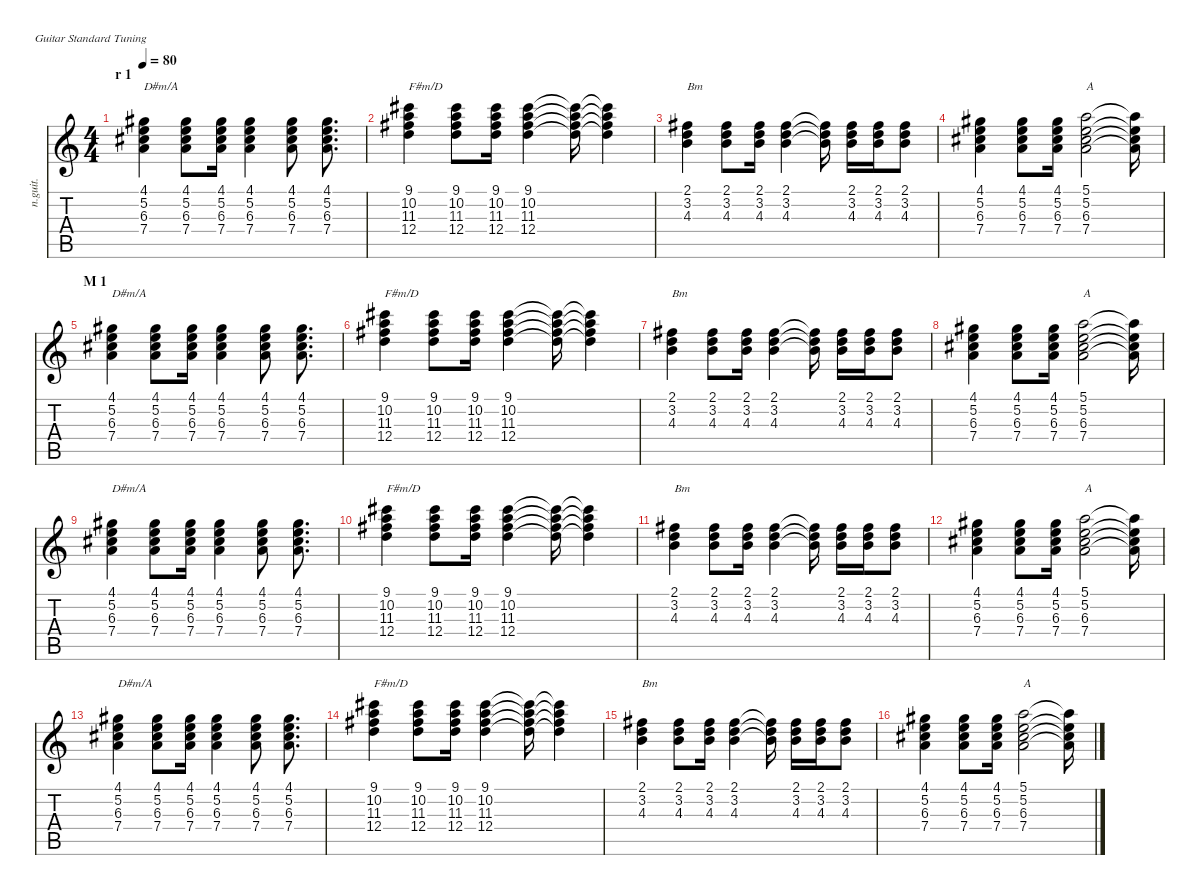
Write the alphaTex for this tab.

\defaultSystemsLayout 4
\hideDynamics
\bracketExtendMode nobrackets
\otherSystemsTrackNameOrientation horizontal
\track ("clean guitar" "n.guit.") {instrument acousticguitarnylon}
\staff {score tabs}
\tuning (E4 B3 G3 D3 A2 E2)
\ts (4 4)
\section ("" "r 1")
\tempo 80
\clef g2
\ks c
(4.1{acc #} 5.2 6.3{acc #} 7.4).4{txt "D#m/A" dy f instrument acousticguitarnylon beam Down} (4.1{acc #} 5.2 6.3{acc #} 7.4).8{beam Down} (4.1{acc #} 5.2 6.3{acc #} 7.4).16{beam Down} (4.1{acc #} 5.2 6.3{acc #} 7.4).4{beam Down} (4.1{acc #} 5.2 6.3{acc #} 7.4).8{beam Down} (4.1{acc #} 5.2 6.3{acc #} 7.4).8{d beam Down} |
(9.1{acc #} 10.2 11.3{acc #} 12.4).4{txt "F#m/D" beam Down} (9.1{acc #} 10.2 11.3{acc #} 12.4).8{beam Down} (9.1{acc #} 10.2 11.3{acc #} 12.4).16{beam Down} (9.1{acc #} 10.2 11.3{acc #} 12.4).4{beam Down} (9.1{t acc #} 10.2{t} 11.3{t acc #} 12.4{t}).16{beam Down} (9.1{t acc #} 10.2{t} 11.3{t acc #} 12.4{t}).4{beam Down} |
(2.1{acc #} 3.2 4.3).4{txt "Bm" beam Down} (2.1{acc #} 3.2 4.3).8{beam Down} (2.1{acc #} 3.2 4.3).16{beam Down} (2.1{acc #} 3.2 4.3).4{beam Down} (2.1{t acc #} 3.2{t} 4.3{t}).16{beam Down} (2.1{acc #} 3.2 4.3).16{beam Down} (2.1{acc #} 3.2 4.3).16{beam Down} (2.1{acc #} 3.2 4.3).8{beam Down} |
(4.1{acc #} 5.2 6.3{acc #} 7.4).4{beam Down} (4.1{acc #} 5.2 6.3{acc #} 7.4).8{beam Down} (4.1{acc #} 5.2 6.3{acc #} 7.4).16{beam Down} (5.1 5.2 6.3{acc #} 7.4).2{txt "A" beam Down} (5.1{t} 5.2{t} 6.3{t acc #} 7.4{t}).16{beam Down} |
\section ("" "M 1")
(4.1{acc #} 5.2 6.3{acc #} 7.4).4{txt "D#m/A" beam Down} (4.1{acc #} 5.2 6.3{acc #} 7.4).8{beam Down} (4.1{acc #} 5.2 6.3{acc #} 7.4).16{beam Down} (4.1{acc #} 5.2 6.3{acc #} 7.4).4{beam Down} (4.1{acc #} 5.2 6.3{acc #} 7.4).8{beam Down} (4.1{acc #} 5.2 6.3{acc #} 7.4).8{d beam Down} |
(9.1{acc #} 10.2 11.3{acc #} 12.4).4{txt "F#m/D" beam Down} (9.1{acc #} 10.2 11.3{acc #} 12.4).8{beam Down} (9.1{acc #} 10.2 11.3{acc #} 12.4).16{beam Down} (9.1{acc #} 10.2 11.3{acc #} 12.4).4{beam Down} (9.1{t acc #} 10.2{t} 11.3{t acc #} 12.4{t}).16{beam Down} (9.1{t acc #} 10.2{t} 11.3{t acc #} 12.4{t}).4{beam Down} |
(2.1{acc #} 3.2 4.3).4{txt "Bm" beam Down} (2.1{acc #} 3.2 4.3).8{beam Down} (2.1{acc #} 3.2 4.3).16{beam Down} (2.1{acc #} 3.2 4.3).4{beam Down} (2.1{t acc #} 3.2{t} 4.3{t}).16{beam Down} (2.1{acc #} 3.2 4.3).16{beam Down} (2.1{acc #} 3.2 4.3).16{beam Down} (2.1{acc #} 3.2 4.3).8{beam Down} |
(4.1{acc #} 5.2 6.3{acc #} 7.4).4{beam Down} (4.1{acc #} 5.2 6.3{acc #} 7.4).8{beam Down} (4.1{acc #} 5.2 6.3{acc #} 7.4).16{beam Down} (5.1 5.2 6.3{acc #} 7.4).2{txt "A" beam Down} (5.1{t} 5.2{t} 6.3{t acc #} 7.4{t}).16{beam Down} |
(4.1{acc #} 5.2 6.3{acc #} 7.4).4{txt "D#m/A" beam Down} (4.1{acc #} 5.2 6.3{acc #} 7.4).8{beam Down} (4.1{acc #} 5.2 6.3{acc #} 7.4).16{beam Down} (4.1{acc #} 5.2 6.3{acc #} 7.4).4{beam Down} (4.1{acc #} 5.2 6.3{acc #} 7.4).8{beam Down} (4.1{acc #} 5.2 6.3{acc #} 7.4).8{d beam Down} |
(9.1{acc #} 10.2 11.3{acc #} 12.4).4{txt "F#m/D" beam Down} (9.1{acc #} 10.2 11.3{acc #} 12.4).8{beam Down} (9.1{acc #} 10.2 11.3{acc #} 12.4).16{beam Down} (9.1{acc #} 10.2 11.3{acc #} 12.4).4{beam Down} (9.1{t acc #} 10.2{t} 11.3{t acc #} 12.4{t}).16{beam Down} (9.1{t acc #} 10.2{t} 11.3{t acc #} 12.4{t}).4{beam Down} |
(2.1{acc #} 3.2 4.3).4{txt "Bm" beam Down} (2.1{acc #} 3.2 4.3).8{beam Down} (2.1{acc #} 3.2 4.3).16{beam Down} (2.1{acc #} 3.2 4.3).4{beam Down} (2.1{t acc #} 3.2{t} 4.3{t}).16{beam Down} (2.1{acc #} 3.2 4.3).16{beam Down} (2.1{acc #} 3.2 4.3).16{beam Down} (2.1{acc #} 3.2 4.3).8{beam Down} |
(4.1{acc #} 5.2 6.3{acc #} 7.4).4{beam Down} (4.1{acc #} 5.2 6.3{acc #} 7.4).8{beam Down} (4.1{acc #} 5.2 6.3{acc #} 7.4).16{beam Down} (5.1 5.2 6.3{acc #} 7.4).2{txt "A" beam Down} (5.1{t} 5.2{t} 6.3{t acc #} 7.4{t}).16{beam Down} |
(4.1{acc #} 5.2 6.3{acc #} 7.4).4{txt "D#m/A" beam Down} (4.1{acc #} 5.2 6.3{acc #} 7.4).8{beam Down} (4.1{acc #} 5.2 6.3{acc #} 7.4).16{beam Down} (4.1{acc #} 5.2 6.3{acc #} 7.4).4{beam Down} (4.1{acc #} 5.2 6.3{acc #} 7.4).8{beam Down} (4.1{acc #} 5.2 6.3{acc #} 7.4).8{d beam Down} |
(9.1{acc #} 10.2 11.3{acc #} 12.4).4{txt "F#m/D" beam Down} (9.1{acc #} 10.2 11.3{acc #} 12.4).8{beam Down} (9.1{acc #} 10.2 11.3{acc #} 12.4).16{beam Down} (9.1{acc #} 10.2 11.3{acc #} 12.4).4{beam Down} (9.1{t acc #} 10.2{t} 11.3{t acc #} 12.4{t}).16{beam Down} (9.1{t acc #} 10.2{t} 11.3{t acc #} 12.4{t}).4{beam Down} |
(2.1{acc #} 3.2 4.3).4{txt "Bm" beam Down} (2.1{acc #} 3.2 4.3).8{beam Down} (2.1{acc #} 3.2 4.3).16{beam Down} (2.1{acc #} 3.2 4.3).4{beam Down} (2.1{t acc #} 3.2{t} 4.3{t}).16{beam Down} (2.1{acc #} 3.2 4.3).16{beam Down} (2.1{acc #} 3.2 4.3).16{beam Down} (2.1{acc #} 3.2 4.3).8{beam Down} |
(4.1{acc #} 5.2 6.3{acc #} 7.4).4{beam Down} (4.1{acc #} 5.2 6.3{acc #} 7.4).8{beam Down} (4.1{acc #} 5.2 6.3{acc #} 7.4).16{beam Down} (5.1 5.2 6.3{acc #} 7.4).2{txt "A" beam Down} (5.1{t} 5.2{t} 6.3{t acc #} 7.4{t}).16{beam Down}
